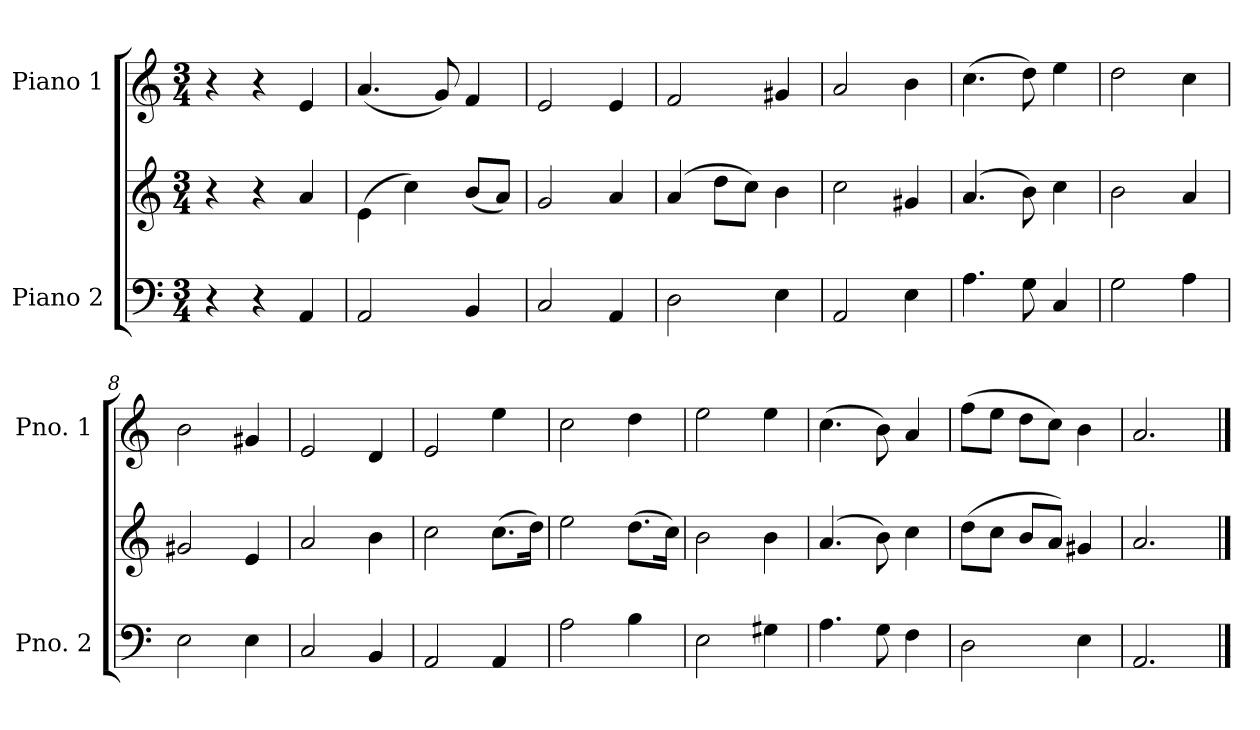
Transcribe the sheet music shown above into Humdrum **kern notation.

**kern	**kern	**kern
*part2	*part2	*part1
*staff3	*staff2	*staff1
*I"Piano 2	*	*I"Piano 1
*I'Pno. 2	*	*I'Pno. 1
*clefF4	*clefG2	*clefG2
*k[]	*k[]	*k[]
*M3/4	*M3/4	*M3/4
=1	=1	=1
4r	4r	4r
4r	4r	4r
4AA/	4a/	4e/
=2	=2	=2
2AA/	(>4e\	(<4.a/
.	4cc\)	.
.	.	8g/)
4BB/	(<8b/L	4f/
.	8a/J)	.
=3	=3	=3
2C/	2g/	2e/
4AA/	4a/	4e/
=4	=4	=4
2D\	(>4a/	2f/
.	8dd\L	.
.	8cc\J)	.
4E\	4b\	4g#X/
=5	=5	=5
2AA/	2cc\	2a/
4E\	4g#X/	4b\
=6	=6	=6
4.A\	(>4.a/	(>4.cc\
8G\	8b\)	8dd\)
4C/	4cc\	4ee\
=7	=7	=7
2G\	2b\	2dd\
4A\	4a/	4cc\
=8	=8	=8
2E\	2g#X/	2b\
4E\	4e/	4g#X/
=9	=9	=9
2C/	2a/	2e/
4BB/	4b\	4d/
=10	=10	=10
2AA/	2cc\	2e/
4AA/	(>8.cc\L	4ee\
.	16dd\Jk)	.
=11	=11	=11
2A\	2ee\	2cc\
4B\	(>8.dd\L	4dd\
.	16cc\Jk)	.
!!LO:LB:g=z
=12	=12	=12
2E\	2b\	2ee\
4G#X\	4b\	4ee\
=13	=13	=13
4.A\	(>4.a/	(>4.cc\
8G\	8b\)	8b\)
4F\	4cc\	4a/
=14	=14	=14
2D\	(>8dd\L	(>8ff\L
.	8cc\J	8ee\J
.	8b/L	8dd\L
.	8a/J)	8cc\J)
4E\	4g#X/	4b\
=15	=15	=15
2.AA/	2.a/	2.a/
==	==	==
*-	*-	*-
